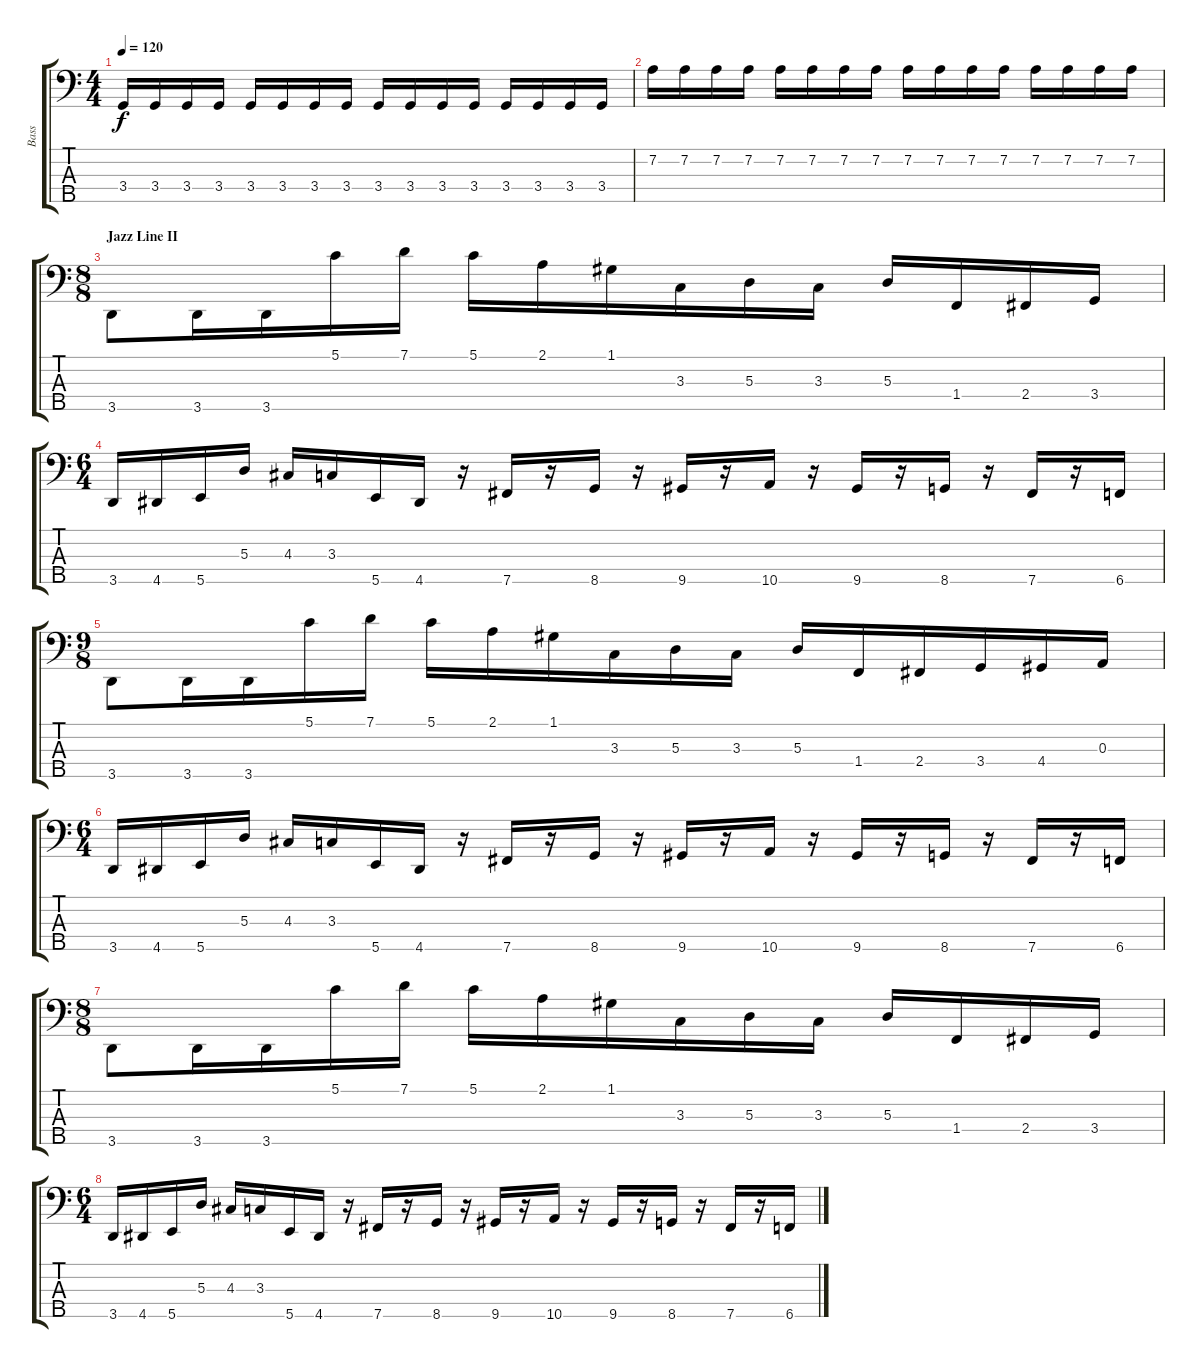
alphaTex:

\track ("Bass" "Bass") {instrument electricbassfinger}
\staff {score tabs}
\tuning (G2 D2 A1 E1 B0) {hide}
\ts (4 4)
\tempo 120
\clef f4
\ks c
3.4.16{dy f} 3.4.16 3.4.16 3.4.16 3.4.16 3.4.16 3.4.16 3.4.16 3.4.16 3.4.16 3.4.16 3.4.16 3.4.16 3.4.16 3.4.16 3.4.16 |
7.2.16 7.2.16 7.2.16 7.2.16 7.2.16 7.2.16 7.2.16 7.2.16 7.2.16 7.2.16 7.2.16 7.2.16 7.2.16 7.2.16 7.2.16 7.2.16 |
\ts (8 8)
\section ("" "Jazz Line II")
3.5.8 3.5.16 3.5.16 5.1.16 7.1.16 5.1.16 2.1.16 1.1.16 3.3.16 5.3.16 3.3.16 5.3.16 1.4.16 2.4.16 3.4.16 |
\ts (6 4)
3.5.16 4.5.16 5.5.16 5.3.16 4.3.16 3.3.16 5.5.16 4.5.16 r.16 7.5.16 r.16 8.5.16 r.16 9.5.16 r.16 10.5.16 r.16 9.5.16 r.16 8.5.16 r.16 7.5.16 r.16 6.5.16 |
\ts (9 8)
3.5.8 3.5.16 3.5.16 5.1.16 7.1.16 5.1.16 2.1.16 1.1.16 3.3.16 5.3.16 3.3.16 5.3.16 1.4.16 2.4.16 3.4.16 4.4.16 0.3.16 |
\ts (6 4)
3.5.16 4.5.16 5.5.16 5.3.16 4.3.16 3.3.16 5.5.16 4.5.16 r.16 7.5.16 r.16 8.5.16 r.16 9.5.16 r.16 10.5.16 r.16 9.5.16 r.16 8.5.16 r.16 7.5.16 r.16 6.5.16 |
\ts (8 8)
3.5.8 3.5.16 3.5.16 5.1.16 7.1.16 5.1.16 2.1.16 1.1.16 3.3.16 5.3.16 3.3.16 5.3.16 1.4.16 2.4.16 3.4.16 |
\ts (6 4)
3.5.16 4.5.16 5.5.16 5.3.16 4.3.16 3.3.16 5.5.16 4.5.16 r.16 7.5.16 r.16 8.5.16 r.16 9.5.16 r.16 10.5.16 r.16 9.5.16 r.16 8.5.16 r.16 7.5.16 r.16 6.5.16
